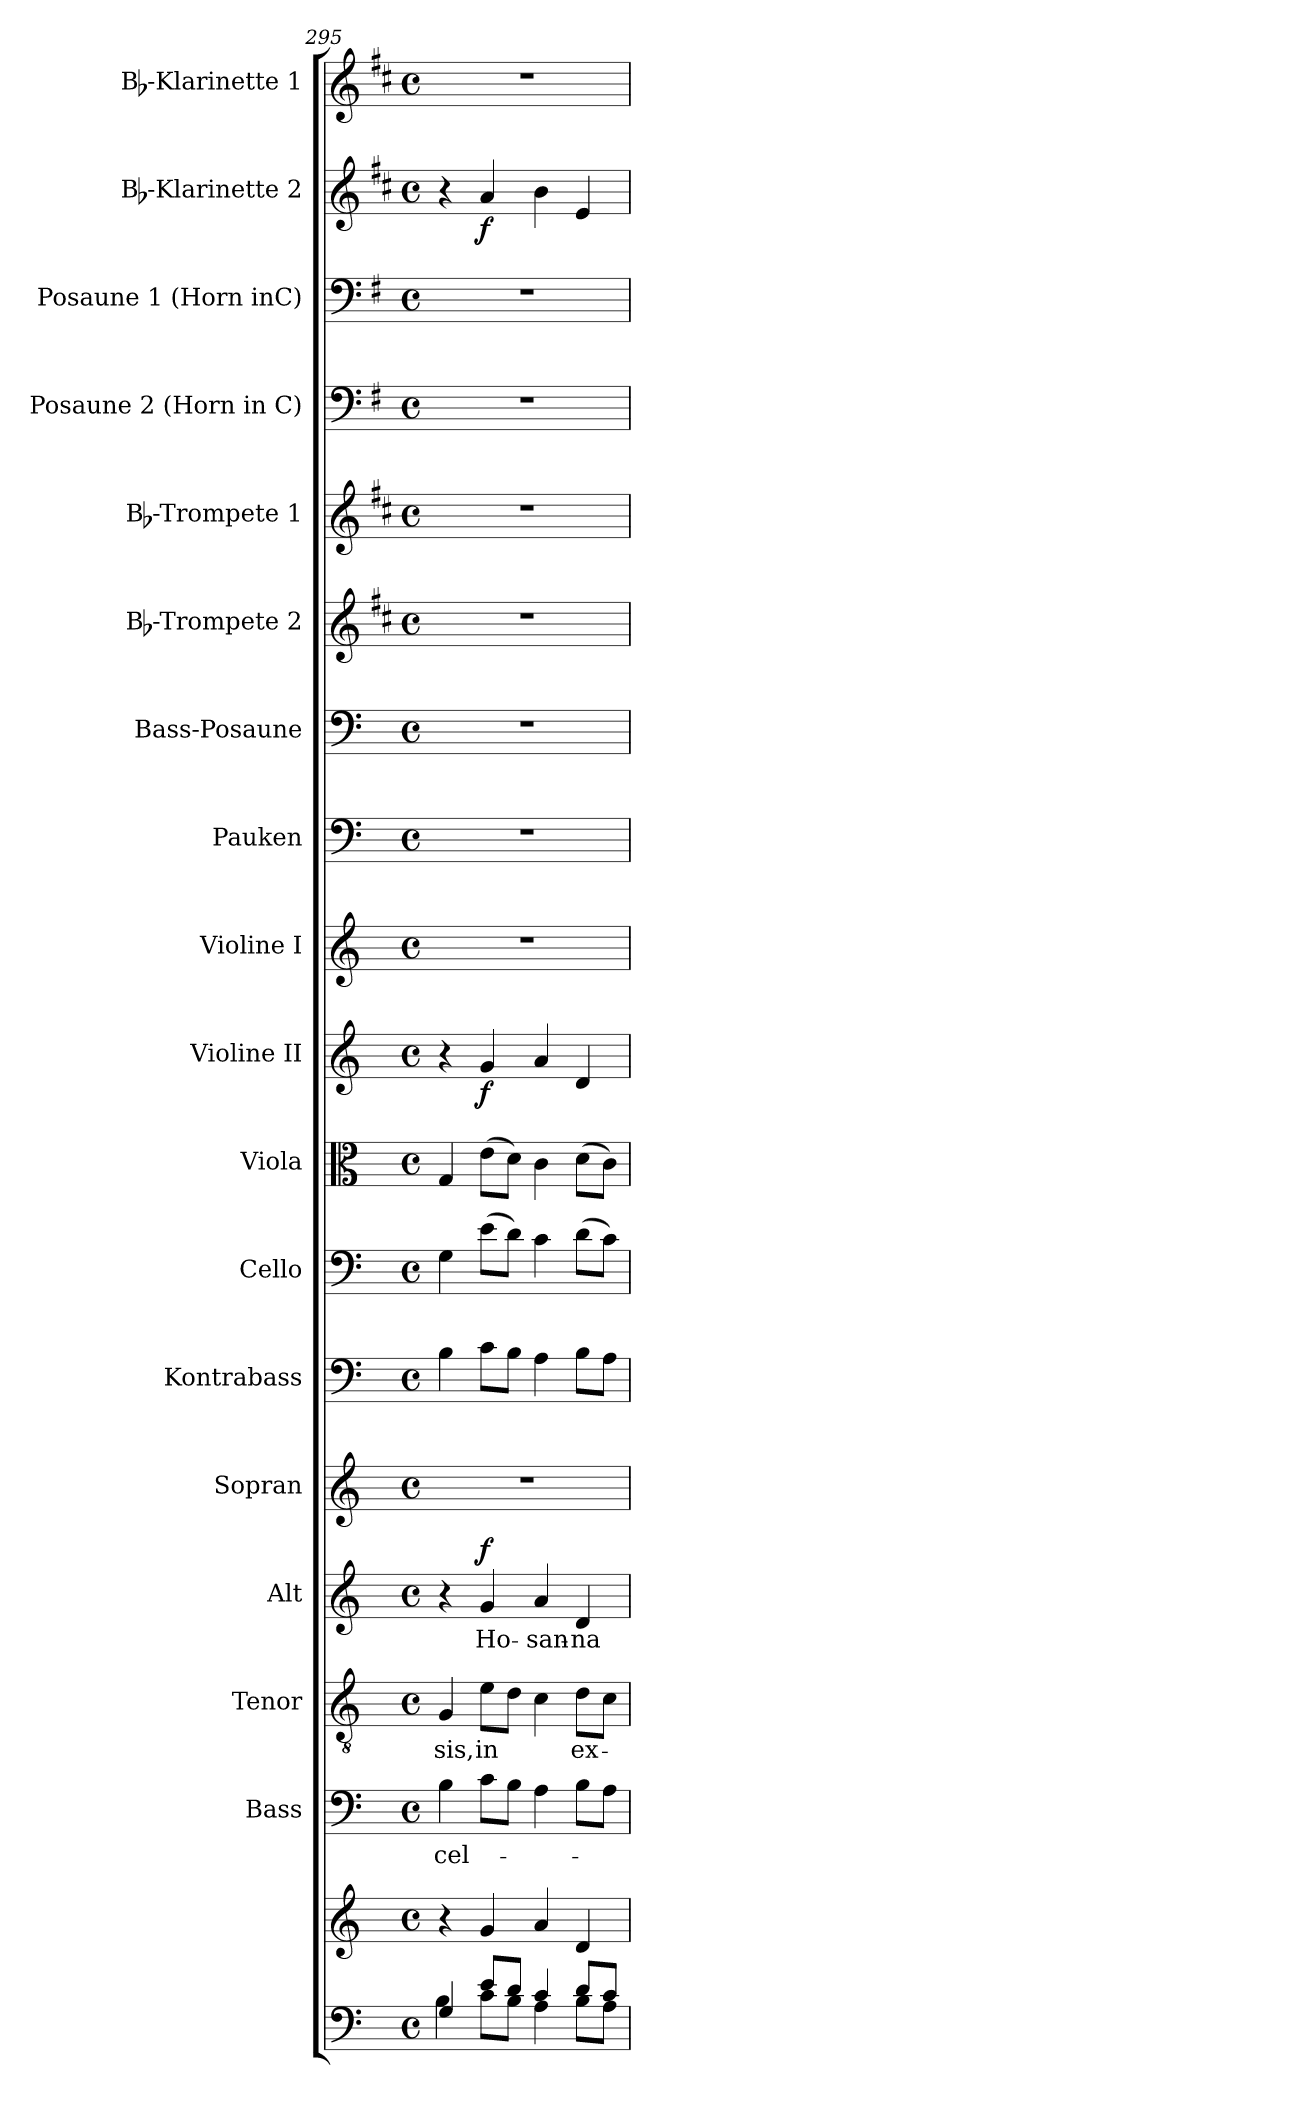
**kern	**kern	**kern	**text	**kern	**text	**kern	**text	**dynam	**kern	**kern	**kern	**kern	**kern	**dynam	**kern	**kern	**kern	**kern	**kern	**kern	**kern	**kern	**dynam	**kern
*part18	*part18	*part17	*part17	*part16	*part16	*part15	*part15	*part15	*part14	*part13	*part12	*part11	*part10	*part10	*part9	*part8	*part7	*part6	*part5	*part4	*part3	*part2	*part2	*part1
*staff19	*staff18	*staff17	*staff17	*staff16	*staff16	*staff15	*staff15	*staff15	*staff14	*staff13	*staff12	*staff11	*staff10	*staff10	*staff9	*staff8	*staff7	*staff6	*staff5	*staff4	*staff3	*staff2	*staff2	*staff1
*	*	*I"Bass	*	*I"Tenor	*	*I"Alt	*	*	*I"Sopran	*I"Kontrabass	*I"Cello	*I"Viola	*I"Violine II	*	*I"Violine I	*I"Pauken	*I"Bass-Posaune	*I"Bb-Trompete 2	*I"Bb-Trompete 1	*I"Posaune 2 (Horn in C)	*I"Posaune 1 (Horn inC)	*I"Bb-Klarinette 2	*	*I"Bb-Klarinette 1
*	*	*I'B.	*	*I'T.	*	*I'A.	*	*	*I'S.	*I'Kb.	*	*I'Vla.	*I'Vl. II	*	*I'Vl. I	*I'Pk.	*I'B-Pos.	*I'Bb Trp. 2	*I'Bb Trp. 1	*I'Pos. 2	*I'Pos. 1	*I'Bb Kl. 2	*	*I'Bb Kl. 1
*clefF4	*clefG2	*clefF4	*	*clefGv2	*	*clefG2	*	*	*clefG2	*clefF4	*clefF4	*clefC3	*clefG2	*	*clefG2	*clefF4	*clefF4	*clefG2	*clefG2	*clefF4	*clefF4	*clefG2	*	*clefG2
*	*	*	*	*	*	*	*	*	*	*ITrd7c12	*	*	*	*	*	*	*	*ITrd1c2	*ITrd1c2	*ITrd4c7	*ITrd4c7	*ITrd1c2	*	*ITrd1c2
*k[]	*k[]	*k[]	*	*k[]	*	*k[]	*	*	*k[]	*k[]	*k[]	*k[]	*k[]	*	*k[]	*k[]	*k[]	*k[]	*k[]	*k[]	*k[]	*k[]	*	*k[]
*C:	*C:	*C:	*	*C:	*	*C:	*	*	*C:	*C:	*C:	*C:	*C:	*	*C:	*C:	*C:	*C:	*C:	*C:	*C:	*C:	*	*C:
*M4/4	*M4/4	*M4/4	*	*M4/4	*	*M4/4	*	*	*M4/4	*M4/4	*M4/4	*M4/4	*M4/4	*	*M4/4	*M4/4	*M4/4	*M4/4	*M4/4	*M4/4	*M4/4	*M4/4	*	*M4/4
*met(c)	*met(c)	*met(c)	*	*met(c)	*	*met(c)	*	*	*met(c)	*met(c)	*met(c)	*met(c)	*met(c)	*	*met(c)	*met(c)	*met(c)	*met(c)	*met(c)	*met(c)	*met(c)	*met(c)	*	*met(c)
=295	=295	=295	=295	=295	=295	=295	=295	=295	=295	=295	=295	=295	=295	=295	=295	=295	=295	=295	=295	=295	=295	=295	=295	=295
*^	*	*	*	*	*	*	*	*	*	*	*	*	*	*	*	*	*	*	*	*	*	*	*	*
!	!	!	!	!LO:LY:b	!	!LO:LY:b	!	!	!	!	!	!	!	!	!	!	!	!	!	!	!	!	!	!	!
4G/	4B\	4r	4B\	-cel-	4G/	-sis,	4r	.	.	1r	4BB\	4G\	4G/	4r	.	1r	1r	1r	1r	1r	1r	1r	4r	.	1r
!	!	!	!	!	!	!LO:LY:b	!	!LO:LY:b	!LO:DY:a	!	!	!	!	!	!LO:DY:b	!	!	!	!	!	!	!	!	!LO:DY:b	!
8e/L	8c\L	4g/	8c\L	.	8e\L	in	4g/	Ho-	f	.	8C\L	(>8e\L	(>8e\L	4g/	f	.	.	.	.	.	.	.	4g/	f	.
8d/J	8B\J	.	8B\J	.	8d\J	.	.	.	.	.	8BB\J	8d\J)	8d\J)	.	.	.	.	.	.	.	.	.	.	.	.
!	!	!	!	!	!	!	!	!LO:LY:b	!	!	!	!	!	!	!	!	!	!	!	!	!	!	!	!	!
4c/	4A\	4a/	4A\	.	4c\	.	4a/	-san-	.	.	4AA\	4c\	4c\	4a/	.	.	.	.	.	.	.	.	4a\	.	.
!	!	!	!	!	!	!LO:LY:b	!	!LO:LY:b	!	!	!	!	!	!	!	!	!	!	!	!	!	!	!	!	!
8d/L	8B\L	4d/	8B\L	.	8d\L	ex-	4d/	-na	.	.	8BB\L	(>8d\L	(>8d\L	4d/	.	.	.	.	.	.	.	.	4d/	.	.
8c/J	8A\J	.	8A\J	.	8c\J	.	.	.	.	.	8AA\J	8c\J)	8c\J)	.	.	.	.	.	.	.	.	.	.	.	.
*v	*v	*	*	*	*	*	*	*	*	*	*	*	*	*	*	*	*	*	*	*	*	*	*	*	*
=	=	=	=	=	=	=	=	=	=	=	=	=	=	=	=	=	=	=	=	=	=	=	=	=
*-	*-	*-	*-	*-	*-	*-	*-	*-	*-	*-	*-	*-	*-	*-	*-	*-	*-	*-	*-	*-	*-	*-	*-	*-
